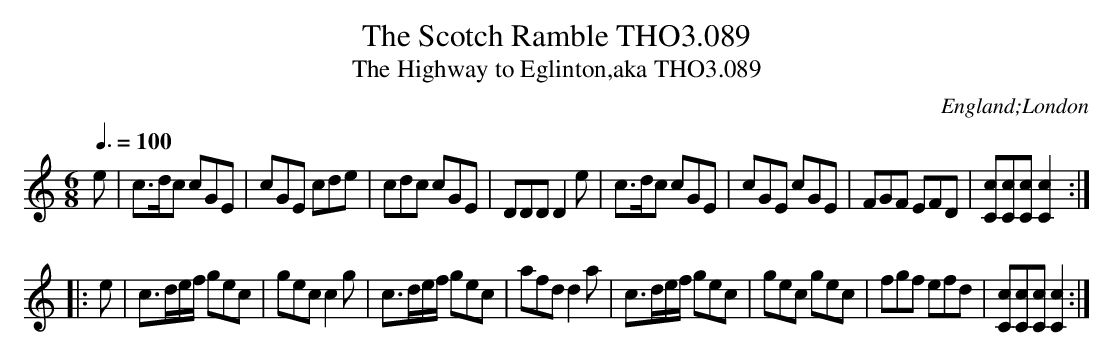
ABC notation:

X:1
T:Scotch Ramble THO3.089, The
T:Highway to Eglinton,aka THO3.089, The
O:England;London
M:6/8
L:1/8
Q:3/8=100
K:C
e|c>dc cGE|cGE cde|cdc cGE|DDD D2 e|\
c>dc cGE|cGE cGE|FGF EFD|[cC][cC][cC] [c2C2]:|
|:e|c>de/f/ gec|gec c2 g|c>de/f/ gec|afd d2 a|\
c>de/f/ gec|gec gec|fgf efd|[cC][cC][cC] [c2C2]:|
